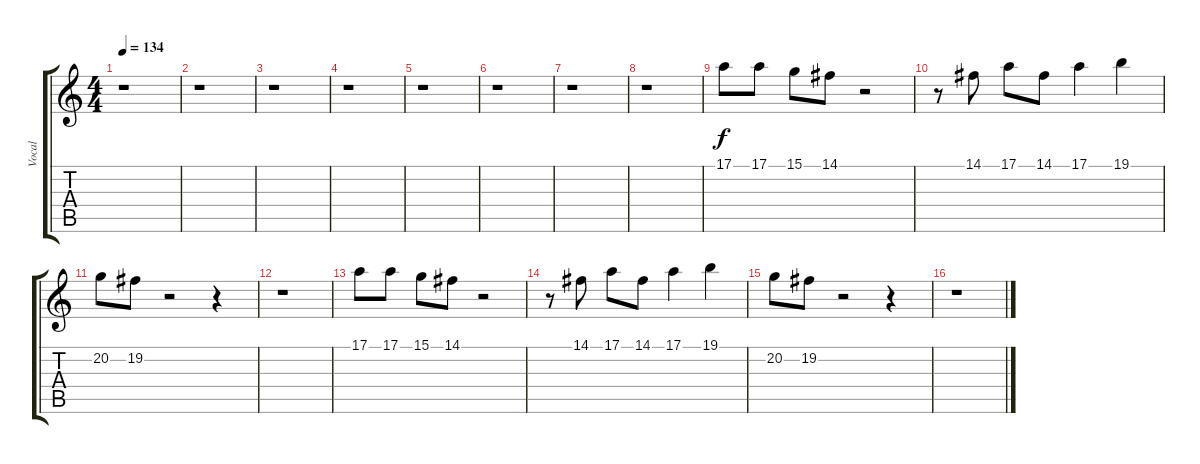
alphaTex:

\track ("Vocal" "Vocal") {instrument altosax}
\staff {score tabs}
\tuning (E4 B3 G3 D3 A2 E2) {hide}
\ts (4 4)
\tempo 134
\clef g2
\ks c
r.1{dy f} |
r.1 |
r.1 |
r.1 |
r.1 |
r.1 |
r.1 |
r.1 |
17.1.8 17.1.8 15.1.8 14.1.8 r.2 |
r.8 14.1.8 17.1.8 14.1.8 17.1.4 19.1.4 |
20.2.8 19.2.8 r.2 r.4 |
r.1 |
17.1.8 17.1.8 15.1.8 14.1.8 r.2 |
r.8 14.1.8 17.1.8 14.1.8 17.1.4 19.1.4 |
20.2.8 19.2.8 r.2 r.4 |
r.1
